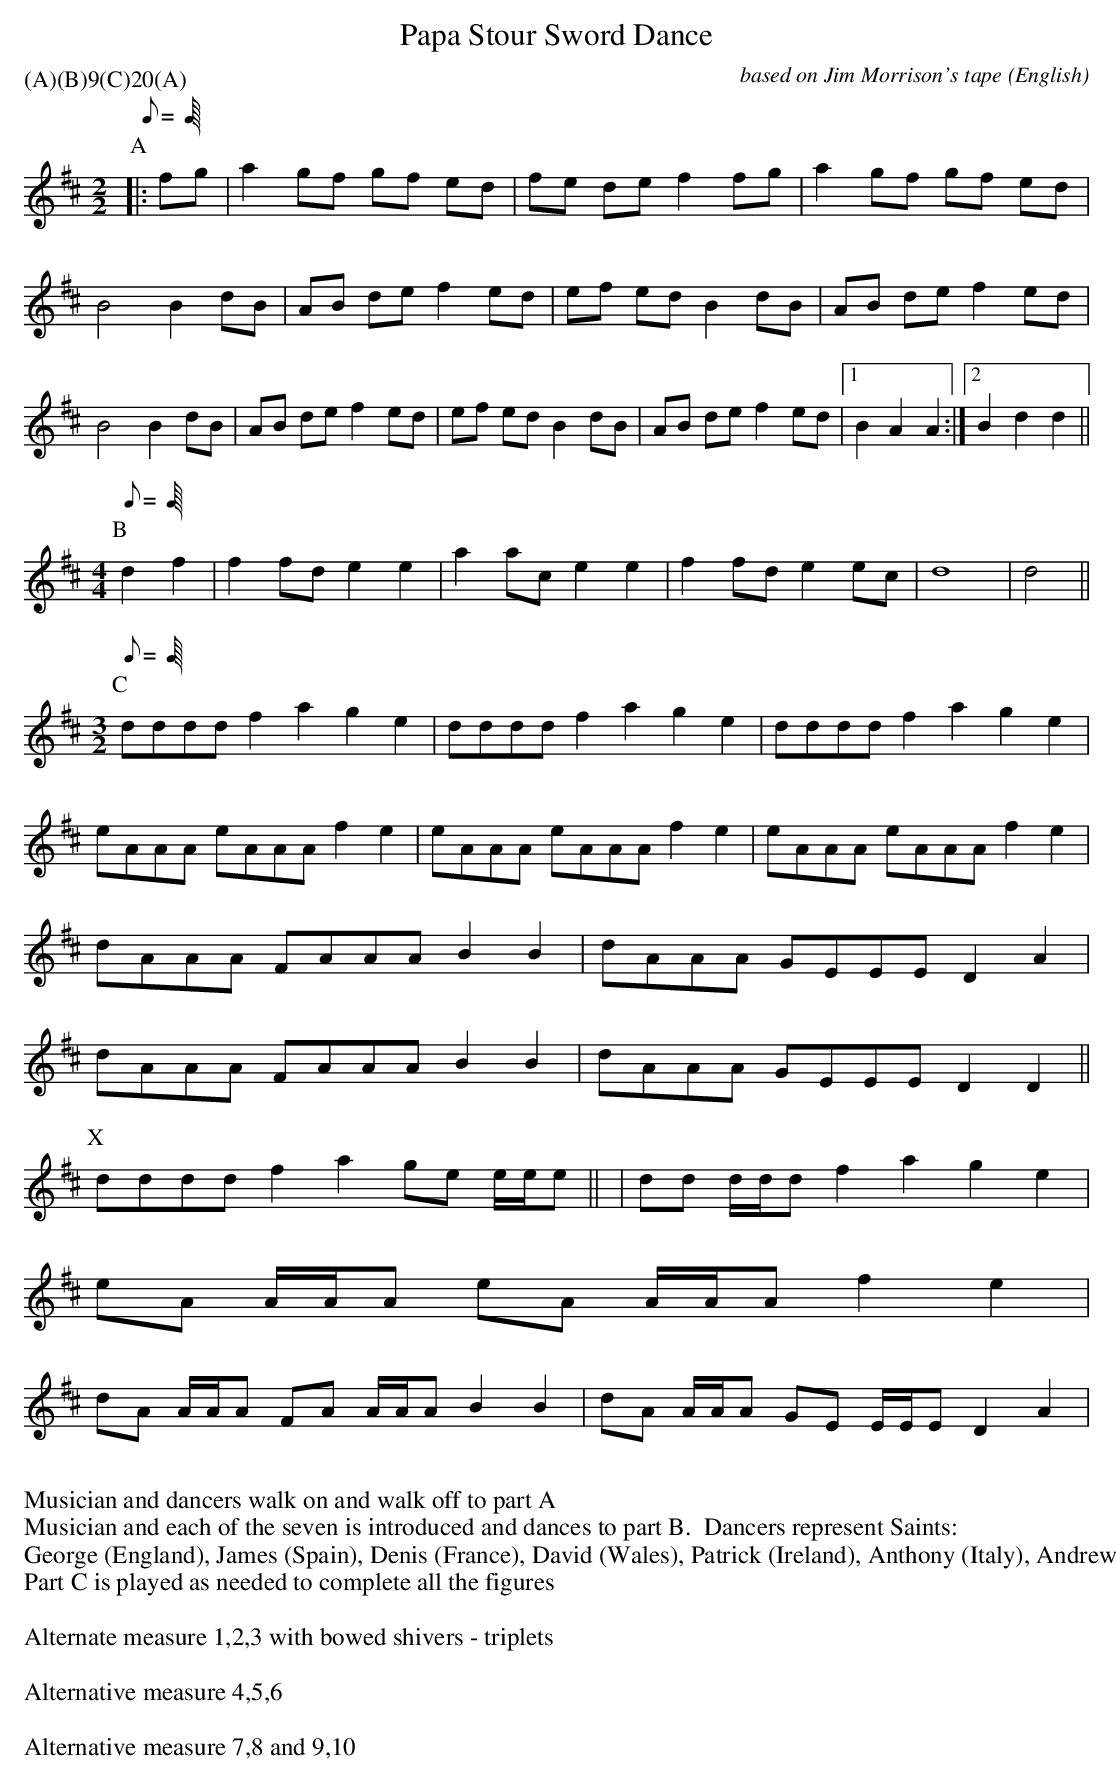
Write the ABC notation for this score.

X:1
T:Papa Stour Sword Dance
M:2/2
C:based on Jim Morrison's tape
O:English
P:(A)(B)9(C)20(A)
L:1/8
K:D
W:Musician and dancers walk on and walk off to part A
Q:C2=128
P:A
|:    fg | a2 gf   gf  ed | fe de   f2 fg | a2 gf   gf  ed |
B4 B2 dB | AB de   f2  ed | ef ed   B2 dB | AB de   f2  ed |
B4 B2 dB | AB de   f2  ed | ef ed   B2 dB | AB de   f2  ed |1 \
B2 A2 A2   :|2 B2 d2   d2    ||
W:Musician and each of the seven is introduced and dances to part B.  Dancers represent Saints:
W:George (England), James (Spain), Denis (France), David (Wales), Patrick (Ireland), Anthony (Italy), Andrew (Scotland)
M:4/4
L:1/8
Q:C2=180
P:B
d2 f2 |\
f2 fd  e2  e2 |  a2 ac  e2  e2 |  f2 fd  e2 ec | d8    | d4 ||
W:Part C is played as needed to complete all the figures
M:3/2
Q:C2=230
P:C
dddd f2 a2 g2 e2 | dddd f2 a2 g2 e2 | dddd f2 a2 g2 e2 |
eAAA eAAA  f2 e2 | eAAA eAAA  f2 e2 | eAAA eAAA  f2 e2 |
dAAA FAAA  B2 B2 | dAAA GEEE  D2 A2 |
dAAA FAAA  B2 B2 | dAAA GEEE  D2 D2 ||
W:
W:Alternate measure 1,2,3 with bowed shivers - triplets
P:X
dddd f2 a2 ge e/2e/2e || | dd d/2d/2d f2 a2 g2 e2 |
W:
W:Alternative measure 4,5,6
eA A/2A/2A eA A/2A/2A f2 e2 |
W:
W:Alternative measure 7,8 and 9,10
dA A/2A/2A FA A/2A/2A B2 B2 | dA A/2A/2A GE E/2E/2E D2 A2 |
